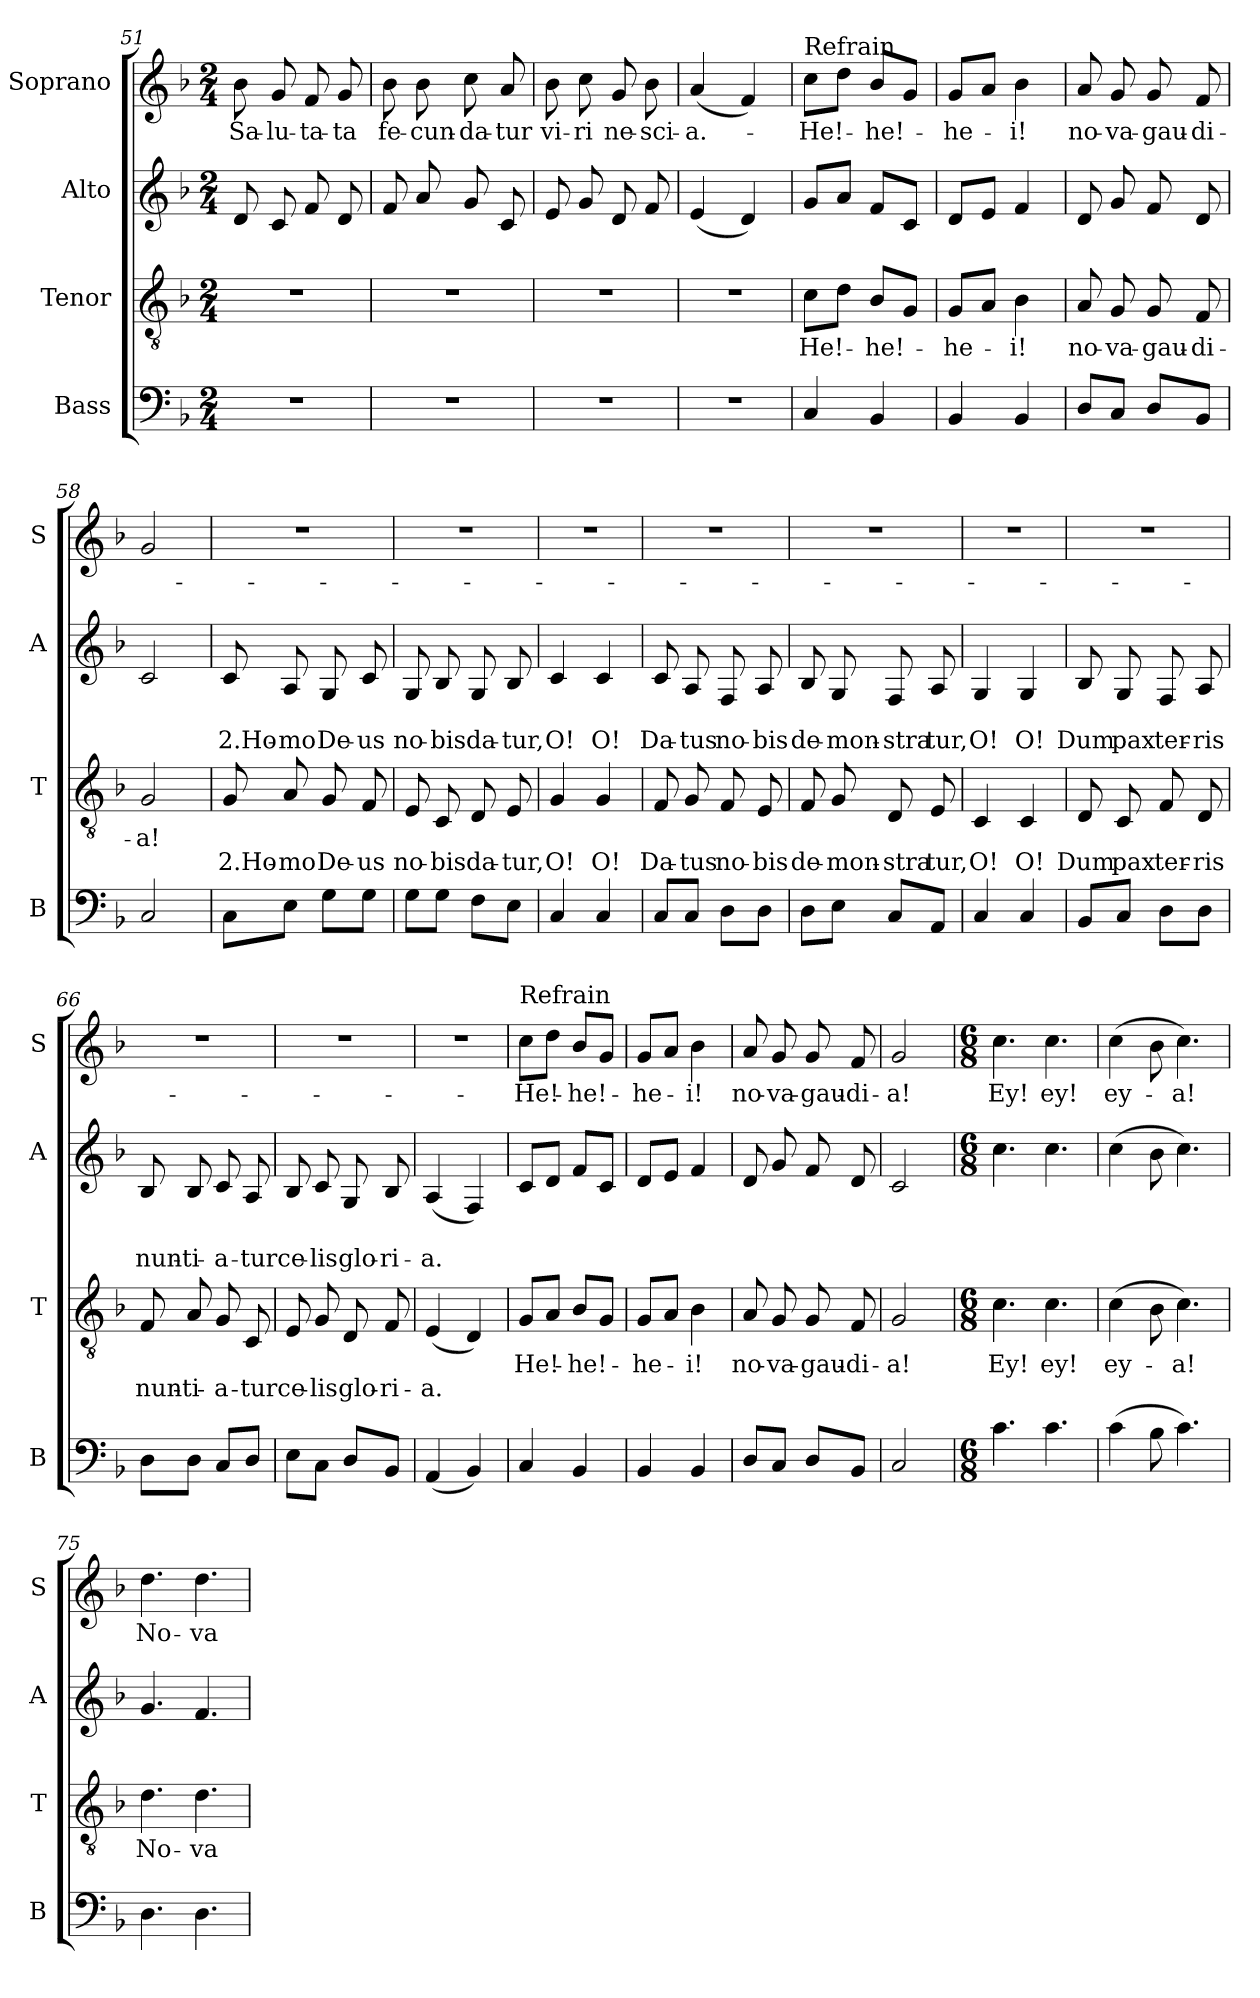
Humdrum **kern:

**kern	**kern	**text	**text	**kern	**text	**text	**kern	**text
*part4	*part3	*part3	*part3	*part2	*part2	*part2	*part1	*part1
*staff4	*staff3	*staff3	*staff3	*staff2	*staff2	*staff2	*staff1	*staff1
*I"Bass	*I"Tenor	*	*	*I"Alto	*	*	*I"Soprano	*
*I'B	*I'T	*	*	*I'A	*	*	*I'S	*
*clefF4	*clefGv2	*	*	*clefG2	*	*	*clefG2	*
*k[b-]	*k[b-]	*	*	*k[b-]	*	*	*k[b-]	*
*F:	*F:	*	*	*F:	*	*	*F:	*
*M2/4	*M2/4	*	*	*M2/4	*	*	*M2/4	*
=51	=51	=51	=51	=51	=51	=51	=51	=51
!	!	!	!	!	!	!	!	!LO:LY:b
2r	2r	.	.	8d/	.	.	8b-\	Sa-
!	!	!	!	!	!	!	!	!LO:LY:b
.	.	.	.	8c/	.	.	8g/	-lu-
!	!	!	!	!	!	!	!	!LO:LY:b
.	.	.	.	8f/	.	.	8f/	-ta-
!	!	!	!	!	!	!	!	!LO:LY:b
.	.	.	.	8d/	.	.	8g/	-ta
=52	=52	=52	=52	=52	=52	=52	=52	=52
!	!	!	!	!	!	!	!	!LO:LY:b
2r	2r	.	.	8f/	.	.	8b-\	fe-
!	!	!	!	!	!	!	!	!LO:LY:b
.	.	.	.	8a/	.	.	8b-\	-cun-
!	!	!	!	!	!	!	!	!LO:LY:b
.	.	.	.	8g/	.	.	8cc\	-da-
!	!	!	!	!	!	!	!	!LO:LY:b
.	.	.	.	8c/	.	.	8a/	-tur
=53	=53	=53	=53	=53	=53	=53	=53	=53
!	!	!	!	!	!	!	!	!LO:LY:b
2r	2r	.	.	8e/	.	.	8b-\	vi-
!	!	!	!	!	!	!	!	!LO:LY:b
.	.	.	.	8g/	.	.	8cc\	-ri
!	!	!	!	!	!	!	!	!LO:LY:b
.	.	.	.	8d/	.	.	8g/	ne-
!	!	!	!	!	!	!	!	!LO:LY:b
.	.	.	.	8f/	.	.	8b-\	-sci-
=54	=54	=54	=54	=54	=54	=54	=54	=54
!	!	!	!	!	!	!	!	!LO:LY:b
2r	2r	.	.	(<4e/	.	.	(<4a/	-a.-
.	.	.	.	4d/)	.	.	4f/)	.
!!LO:LB:g=z
=55	=55	=55	=55	=55	=55	=55	=55	=55
!	!	!	!	!	!	!	!LO:TX:a:t=Refrain	!
!	!	!LO:LY:b	!	!	!	!	!	!LO:LY:b
4C/	8c\L	He!-	.	8g/L	.	.	8cc\L	-He!-
.	8d\J	.	.	8a/J	.	.	8dd\J	.
!	!	!LO:LY:b	!	!	!	!	!	!LO:LY:b
4BB-/	8B-/L	-he!-	.	8f/L	.	.	8b-/L	-he!-
.	8G/J	.	.	8c/J	.	.	8g/J	.
=56	=56	=56	=56	=56	=56	=56	=56	=56
!	!	!LO:LY:b	!	!	!	!	!	!LO:LY:b
4BB-/	8G/L	-he-	.	8d/L	.	.	8g/L	-he-
.	8A/J	.	.	8e/J	.	.	8a/J	.
!	!	!LO:LY:b	!	!	!	!	!	!LO:LY:b
4BB-/	4B-\	-i!	.	4f/	.	.	4b-\	-i!
=57	=57	=57	=57	=57	=57	=57	=57	=57
!	!	!LO:LY:b	!	!	!	!	!	!LO:LY:b
8D/L	8A/	no-	.	8d/	.	.	8a/	no-
!	!	!LO:LY:b	!	!	!	!	!	!LO:LY:b
8C/J	8G/	-va-	.	8g/	.	.	8g/	-va-
!	!	!LO:LY:b	!	!	!	!	!	!LO:LY:b
8D/L	8G/	-gau-	.	8f/	.	.	8g/	-gau-
!	!	!LO:LY:b	!	!	!	!	!	!LO:LY:b
8BB-/J	8F/	-di-	.	8d/	.	.	8f/	-di-
=58	=58	=58	=58	=58	=58	=58	=58	=58
!	!	!LO:LY:b	!	!	!	!	!	!
2C/	2G/	-a!	.	2c/	.	.	2g/	.
=59	=59	=59	=59	=59	=59	=59	=59	=59
!	!	!	!LO:LY:b	!	!	!LO:LY:b	!	!
8C\L	8G/	.	2.Ho-	8c/	.	2.Ho-	2r	.
!	!	!	!LO:LY:b	!	!	!LO:LY:b	!	!
8E\J	8A/	.	-mo	8A/	.	-mo	.	.
!	!	!	!LO:LY:b	!	!	!LO:LY:b	!	!
8G\L	8G/	.	De-	8G/	.	De-	.	.
!	!	!	!LO:LY:b	!	!	!LO:LY:b	!	!
8G\J	8F/	.	-us	8c/	.	-us	.	.
=60	=60	=60	=60	=60	=60	=60	=60	=60
!	!	!	!LO:LY:b	!	!	!LO:LY:b	!	!
8G\L	8E/	.	no-	8G/	.	no-	2r	.
!	!	!	!LO:LY:b	!	!	!LO:LY:b	!	!
8G\J	8C/	.	-bis	8B-/	.	-bis	.	.
!	!	!	!LO:LY:b	!	!	!LO:LY:b	!	!
8F\L	8D/	.	da-	8G/	.	da-	.	.
!	!	!	!LO:LY:b	!	!	!LO:LY:b	!	!
8E\J	8E/	.	-tur,	8B-/	.	-tur,	.	.
!!LO:PB:g=z
=61	=61	=61	=61	=61	=61	=61	=61	=61
!	!	!	!LO:LY:b	!	!	!LO:LY:b	!	!
4C/	4G/	.	O!	4c/	.	O!	2r	.
!	!	!	!LO:LY:b	!	!	!LO:LY:b	!	!
4C/	4G/	.	O!	4c/	.	O!	.	.
=62	=62	=62	=62	=62	=62	=62	=62	=62
!	!	!	!LO:LY:b	!	!	!LO:LY:b	!	!
8C/L	8F/	.	Da-	8c/	.	Da-	2r	.
!	!	!	!LO:LY:b	!	!	!LO:LY:b	!	!
8C/J	8G/	.	-tus	8A/	.	-tus	.	.
!	!	!	!LO:LY:b	!	!	!LO:LY:b	!	!
8D\L	8F/	.	no-	8F/	.	no-	.	.
!	!	!	!LO:LY:b	!	!	!LO:LY:b	!	!
8D\J	8E/	.	-bis	8A/	.	-bis	.	.
=63	=63	=63	=63	=63	=63	=63	=63	=63
!	!	!	!LO:LY:b	!	!	!LO:LY:b	!	!
8D\L	8F/	.	de-	8B-/	.	de-	2r	.
!	!	!	!LO:LY:b	!	!	!LO:LY:b	!	!
8E\J	8G/	.	-mon-	8G/	.	-mon-	.	.
!	!	!	!LO:LY:b	!	!	!LO:LY:b	!	!
8C/L	8D/	.	-stra	8F/	.	-stra	.	.
!	!	!	!LO:LY:b	!	!	!LO:LY:b	!	!
8AA/J	8E/	.	tur,	8A/	.	tur,	.	.
=64	=64	=64	=64	=64	=64	=64	=64	=64
!	!	!	!LO:LY:b	!	!	!LO:LY:b	!	!
4C/	4C/	.	O!	4G/	.	O!	2r	.
!	!	!	!LO:LY:b	!	!	!LO:LY:b	!	!
4C/	4C/	.	O!	4G/	.	O!	.	.
=65	=65	=65	=65	=65	=65	=65	=65	=65
!	!	!	!LO:LY:b	!	!	!LO:LY:b	!	!
8BB-/L	8D/	.	Dum	8B-/	.	Dum	2r	.
!	!	!	!LO:LY:b	!	!	!LO:LY:b	!	!
8C/J	8C/	.	pax	8G/	.	pax	.	.
!	!	!	!LO:LY:b	!	!	!LO:LY:b	!	!
8D\L	8F/	.	ter-	8F/	.	ter-	.	.
!	!	!	!LO:LY:b	!	!	!LO:LY:b	!	!
8D\J	8D/	.	-ris	8A/	.	-ris	.	.
=66	=66	=66	=66	=66	=66	=66	=66	=66
!	!	!	!LO:LY:b	!	!	!LO:LY:b	!	!
8D\L	8F/	.	nun-	8B-/	.	nun-	2r	.
!	!	!	!LO:LY:b	!	!	!LO:LY:b	!	!
8D\J	8A/	.	-ti-	8B-/	.	-ti-	.	.
!	!	!	!LO:LY:b	!	!	!LO:LY:b	!	!
8C/L	8G/	.	-a-	8c/	.	-a-	.	.
!	!	!	!LO:LY:b	!	!	!LO:LY:b	!	!
8D/J	8C/	.	-tur	8A/	.	-tur	.	.
!!LO:LB:g=z
=67	=67	=67	=67	=67	=67	=67	=67	=67
!	!	!	!LO:LY:b	!	!	!LO:LY:b	!	!
8E\L	8E/	.	ce-	8B-/	.	ce-	2r	.
!	!	!	!LO:LY:b	!	!	!LO:LY:b	!	!
8C\J	8G/	.	-lis	8c/	.	-lis	.	.
!	!	!	!LO:LY:b	!	!	!LO:LY:b	!	!
8D/L	8D/	.	glo-	8G/	.	glo-	.	.
!	!	!	!LO:LY:b	!	!	!LO:LY:b	!	!
8BB-/J	8F/	.	-ri-	8B-/	.	-ri-	.	.
=68	=68	=68	=68	=68	=68	=68	=68	=68
!	!	!	!LO:LY:b	!	!	!LO:LY:b	!	!
(<4AA/	(<4E/	.	-a.	(<4A/	.	-a.	2r	.
4BB-/)	4D/)	.	.	4F/)	.	.	.	.
=69	=69	=69	=69	=69	=69	=69	=69	=69
!	!	!	!	!	!	!	!LO:TX:a:t=Refrain	!
!	!	!LO:LY:b	!	!	!	!	!	!LO:LY:b
4C/	8G/L	He!-	.	8c/L	.	.	8cc\L	He!-
.	8A/J	.	.	8d/J	.	.	8dd\J	.
!	!	!LO:LY:b	!	!	!	!	!	!LO:LY:b
4BB-/	8B-/L	-he!-	.	8f/L	.	.	8b-/L	-he!-
.	8G/J	.	.	8c/J	.	.	8g/J	.
=70	=70	=70	=70	=70	=70	=70	=70	=70
!	!	!LO:LY:b	!	!	!	!	!	!LO:LY:b
4BB-/	8G/L	-he-	.	8d/L	.	.	8g/L	-he-
.	8A/J	.	.	8e/J	.	.	8a/J	.
!	!	!LO:LY:b	!	!	!	!	!	!LO:LY:b
4BB-/	4B-\	-i!	.	4f/	.	.	4b-\	-i!
=71	=71	=71	=71	=71	=71	=71	=71	=71
!	!	!LO:LY:b	!	!	!	!	!	!LO:LY:b
8D/L	8A/	no-	.	8d/	.	.	8a/	no-
!	!	!LO:LY:b	!	!	!	!	!	!LO:LY:b
8C/J	8G/	-va-	.	8g/	.	.	8g/	-va-
!	!	!LO:LY:b	!	!	!	!	!	!LO:LY:b
8D/L	8G/	-gau-	.	8f/	.	.	8g/	-gau-
!	!	!LO:LY:b	!	!	!	!	!	!LO:LY:b
8BB-/J	8F/	-di-	.	8d/	.	.	8f/	-di-
=72	=72	=72	=72	=72	=72	=72	=72	=72
!	!	!LO:LY:b	!	!	!	!	!	!LO:LY:b
2C/	2G/	-a!	.	2c/	.	.	2g/	-a!
!!LO:PB:g=z
=73	=73	=73	=73	=73	=73	=73	=73	=73
*M6/8	*M6/8	*	*	*M6/8	*	*	*M6/8	*
!	!	!LO:LY:b	!	!	!	!	!	!LO:LY:b
4.c\	4.c\	Ey!	.	4.cc\	.	.	4.cc\	Ey!
!	!	!LO:LY:b	!	!	!	!	!	!LO:LY:b
4.c\	4.c\	ey!	.	4.cc\	.	.	4.cc\	ey!
=74	=74	=74	=74	=74	=74	=74	=74	=74
!	!	!LO:LY:b	!	!	!	!	!	!LO:LY:b
(>4c\	(>4c\	ey-	.	(>4cc\	.	.	(>4cc\	ey-
8B-\	8B-\	.	.	8b-\	.	.	8b-\	.
!	!	!LO:LY:b	!	!	!	!	!	!LO:LY:b
4.c\)	4.c\)	-a!	.	4.cc\)	.	.	4.cc\)	-a!
=75	=75	=75	=75	=75	=75	=75	=75	=75
!	!	!LO:LY:b	!	!	!	!	!	!LO:LY:b
4.D\	4.d\	No-	.	4.g/	.	.	4.dd\	No-
!	!	!LO:LY:b	!	!	!	!	!	!LO:LY:b
4.D\	4.d\	-va	.	4.f/	.	.	4.dd\	-va
=	=	=	=	=	=	=	=	=
*-	*-	*-	*-	*-	*-	*-	*-	*-
